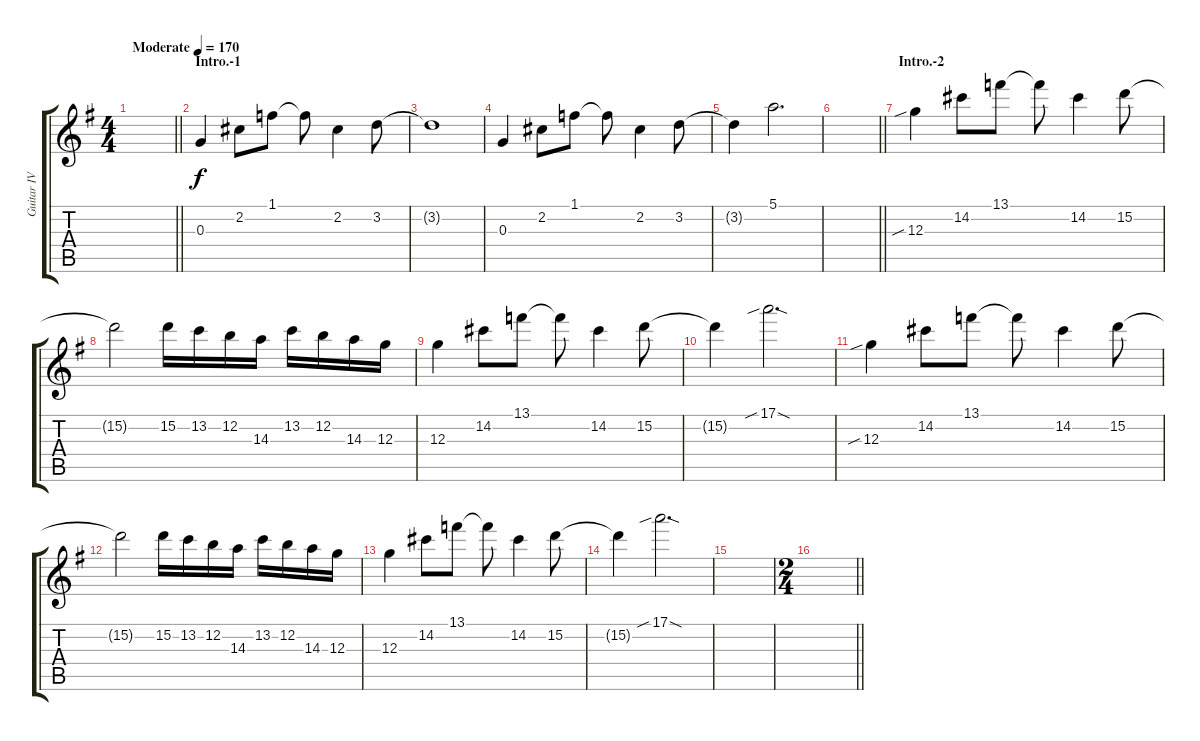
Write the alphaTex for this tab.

\track ("Guitar IV (Yamanaka Sawako/\"Catherine\")" "Guitar IV ") {instrument distortionguitar}
\staff {score tabs}
\tuning (E4 B3 G3 D3 A2 E2) {hide}
\ts (4 4)
\tempo (170 "Moderate")
\clef g2
\barLineRight lightlight
\ks g
|
\section ("" "Intro.-1")
0.3.4 2.2.8 1.1.8 1.1{t}.8 2.2.4 3.2.8 |
3.2{t}.1 |
0.3.4 2.2.8 1.1.8 1.1{t}.8 2.2.4 3.2.8 |
3.2{t}.4 5.1.2{d} |
\barLineRight lightlight
|
\section ("" "Intro.-2")
12.3{sib}.4 14.2.8 13.1.8 13.1{t}.8 14.2.4 15.2.8 |
15.2{t}.2 15.2.16 13.2.16 12.2.16 14.3.16 13.2.16 12.2.16 14.3.16 12.3.16 |
12.3.4 14.2.8 13.1.8 13.1{t}.8 14.2.4 15.2.8 |
15.2{t}.4 17.1{sib sod}.2{d} |
12.3{sib}.4 14.2.8 13.1.8 13.1{t}.8 14.2.4 15.2.8 |
15.2{t}.2 15.2.16 13.2.16 12.2.16 14.3.16 13.2.16 12.2.16 14.3.16 12.3.16 |
12.3.4 14.2.8 13.1.8 13.1{t}.8 14.2.4 15.2.8 |
15.2{t}.4 17.1{sib sod}.2{d} |
|
\ts (2 4)
\barLineRight lightlight
